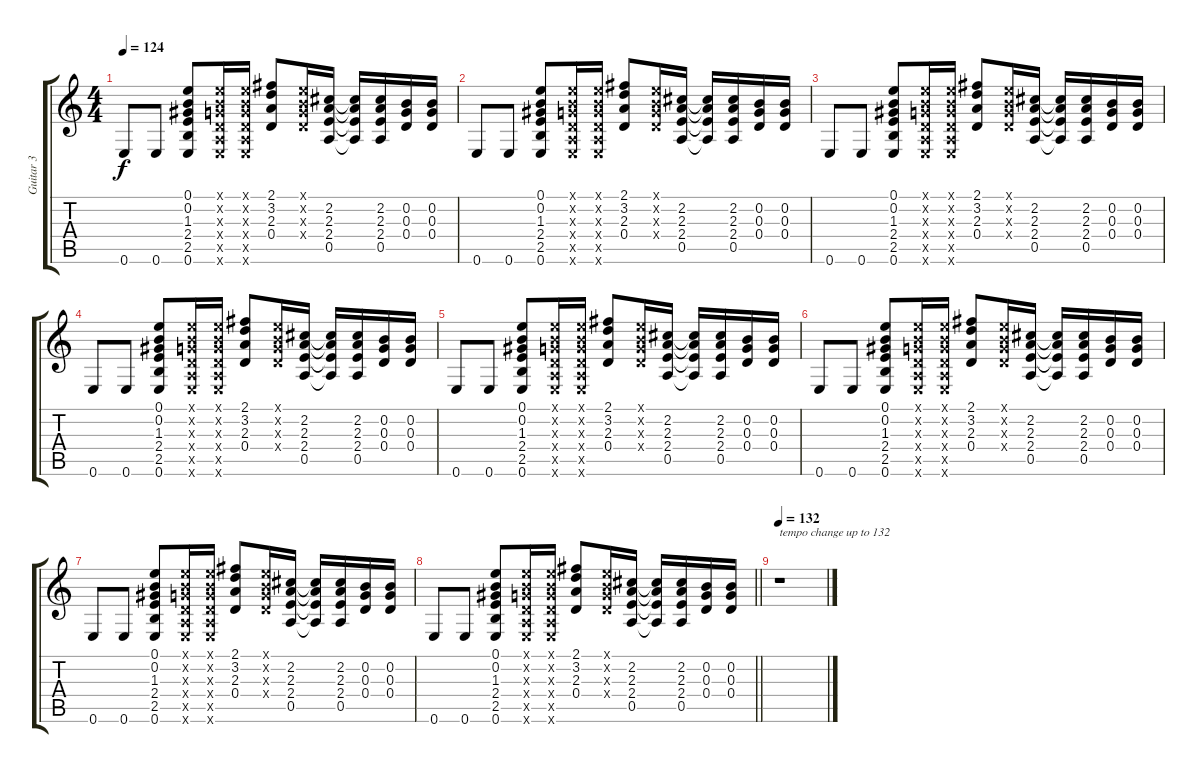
\track ("Guitar 3" "Guitar 3") {instrument acousticguitarnylon}
\staff {score tabs}
\tuning (E4 B3 G3 D3 A2 E2) {hide}
\ts (4 4)
\tempo 124
\clef g2
\ks c
0.6.8{dy f} 0.6.8 (0.1 0.2 1.3 2.4 2.5 0.6).8 (0.1{x} 0.2{x} 0.3{x} 0.4{x} 0.5{x} 0.6{x}).16 (0.1{x} 0.2{x} 0.3{x} 0.4{x} 0.5{x} 0.6{x}).16 (2.1 3.2 2.3 0.4).8 (0.1{x} 0.2{x} 0.3{x} 0.4{x}).16 (2.2 2.3 2.4 0.5).16 (2.2{t} 2.3{t} 2.4{t} 0.5{t}).16 (2.2 2.3 2.4 0.5).16 (0.2 0.3 0.4).16 (0.2 0.3 0.4).16 |
0.6.8 0.6.8 (0.1 0.2 1.3 2.4 2.5 0.6).8 (0.1{x} 0.2{x} 0.3{x} 0.4{x} 0.5{x} 0.6{x}).16 (0.1{x} 0.2{x} 0.3{x} 0.4{x} 0.5{x} 0.6{x}).16 (2.1 3.2 2.3 0.4).8 (0.1{x} 0.2{x} 0.3{x} 0.4{x}).16 (2.2 2.3 2.4 0.5).16 (2.2{t} 2.3{t} 2.4{t} 0.5{t}).16 (2.2 2.3 2.4 0.5).16 (0.2 0.3 0.4).16 (0.2 0.3 0.4).16 |
0.6.8 0.6.8 (0.1 0.2 1.3 2.4 2.5 0.6).8 (0.1{x} 0.2{x} 0.3{x} 0.4{x} 0.5{x} 0.6{x}).16 (0.1{x} 0.2{x} 0.3{x} 0.4{x} 0.5{x} 0.6{x}).16 (2.1 3.2 2.3 0.4).8 (0.1{x} 0.2{x} 0.3{x} 0.4{x}).16 (2.2 2.3 2.4 0.5).16 (2.2{t} 2.3{t} 2.4{t} 0.5{t}).16 (2.2 2.3 2.4 0.5).16 (0.2 0.3 0.4).16 (0.2 0.3 0.4).16 |
0.6.8 0.6.8 (0.1 0.2 1.3 2.4 2.5 0.6).8 (0.1{x} 0.2{x} 0.3{x} 0.4{x} 0.5{x} 0.6{x}).16 (0.1{x} 0.2{x} 0.3{x} 0.4{x} 0.5{x} 0.6{x}).16 (2.1 3.2 2.3 0.4).8 (0.1{x} 0.2{x} 0.3{x} 0.4{x}).16 (2.2 2.3 2.4 0.5).16 (2.2{t} 2.3{t} 2.4{t} 0.5{t}).16 (2.2 2.3 2.4 0.5).16 (0.2 0.3 0.4).16 (0.2 0.3 0.4).16 |
0.6.8 0.6.8 (0.1 0.2 1.3 2.4 2.5 0.6).8 (0.1{x} 0.2{x} 0.3{x} 0.4{x} 0.5{x} 0.6{x}).16 (0.1{x} 0.2{x} 0.3{x} 0.4{x} 0.5{x} 0.6{x}).16 (2.1 3.2 2.3 0.4).8 (0.1{x} 0.2{x} 0.3{x} 0.4{x}).16 (2.2 2.3 2.4 0.5).16 (2.2{t} 2.3{t} 2.4{t} 0.5{t}).16 (2.2 2.3 2.4 0.5).16 (0.2 0.3 0.4).16 (0.2 0.3 0.4).16 |
0.6.8 0.6.8 (0.1 0.2 1.3 2.4 2.5 0.6).8 (0.1{x} 0.2{x} 0.3{x} 0.4{x} 0.5{x} 0.6{x}).16 (0.1{x} 0.2{x} 0.3{x} 0.4{x} 0.5{x} 0.6{x}).16 (2.1 3.2 2.3 0.4).8 (0.1{x} 0.2{x} 0.3{x} 0.4{x}).16 (2.2 2.3 2.4 0.5).16 (2.2{t} 2.3{t} 2.4{t} 0.5{t}).16 (2.2 2.3 2.4 0.5).16 (0.2 0.3 0.4).16 (0.2 0.3 0.4).16 |
0.6.8 0.6.8 (0.1 0.2 1.3 2.4 2.5 0.6).8 (0.1{x} 0.2{x} 0.3{x} 0.4{x} 0.5{x} 0.6{x}).16 (0.1{x} 0.2{x} 0.3{x} 0.4{x} 0.5{x} 0.6{x}).16 (2.1 3.2 2.3 0.4).8 (0.1{x} 0.2{x} 0.3{x} 0.4{x}).16 (2.2 2.3 2.4 0.5).16 (2.2{t} 2.3{t} 2.4{t} 0.5{t}).16 (2.2 2.3 2.4 0.5).16 (0.2 0.3 0.4).16 (0.2 0.3 0.4).16 |
\barLineRight lightlight
0.6.8 0.6.8 (0.1 0.2 1.3 2.4 2.5 0.6).8 (0.1{x} 0.2{x} 0.3{x} 0.4{x} 0.5{x} 0.6{x}).16 (0.1{x} 0.2{x} 0.3{x} 0.4{x} 0.5{x} 0.6{x}).16 (2.1 3.2 2.3 0.4).8 (0.1{x} 0.2{x} 0.3{x} 0.4{x}).16 (2.2 2.3 2.4 0.5).16 (2.2{t} 2.3{t} 2.4{t} 0.5{t}).16 (2.2 2.3 2.4 0.5).16 (0.2 0.3 0.4).16 (0.2 0.3 0.4).16 |
\tempo 132
r.1{txt "tempo change up to 132"}
